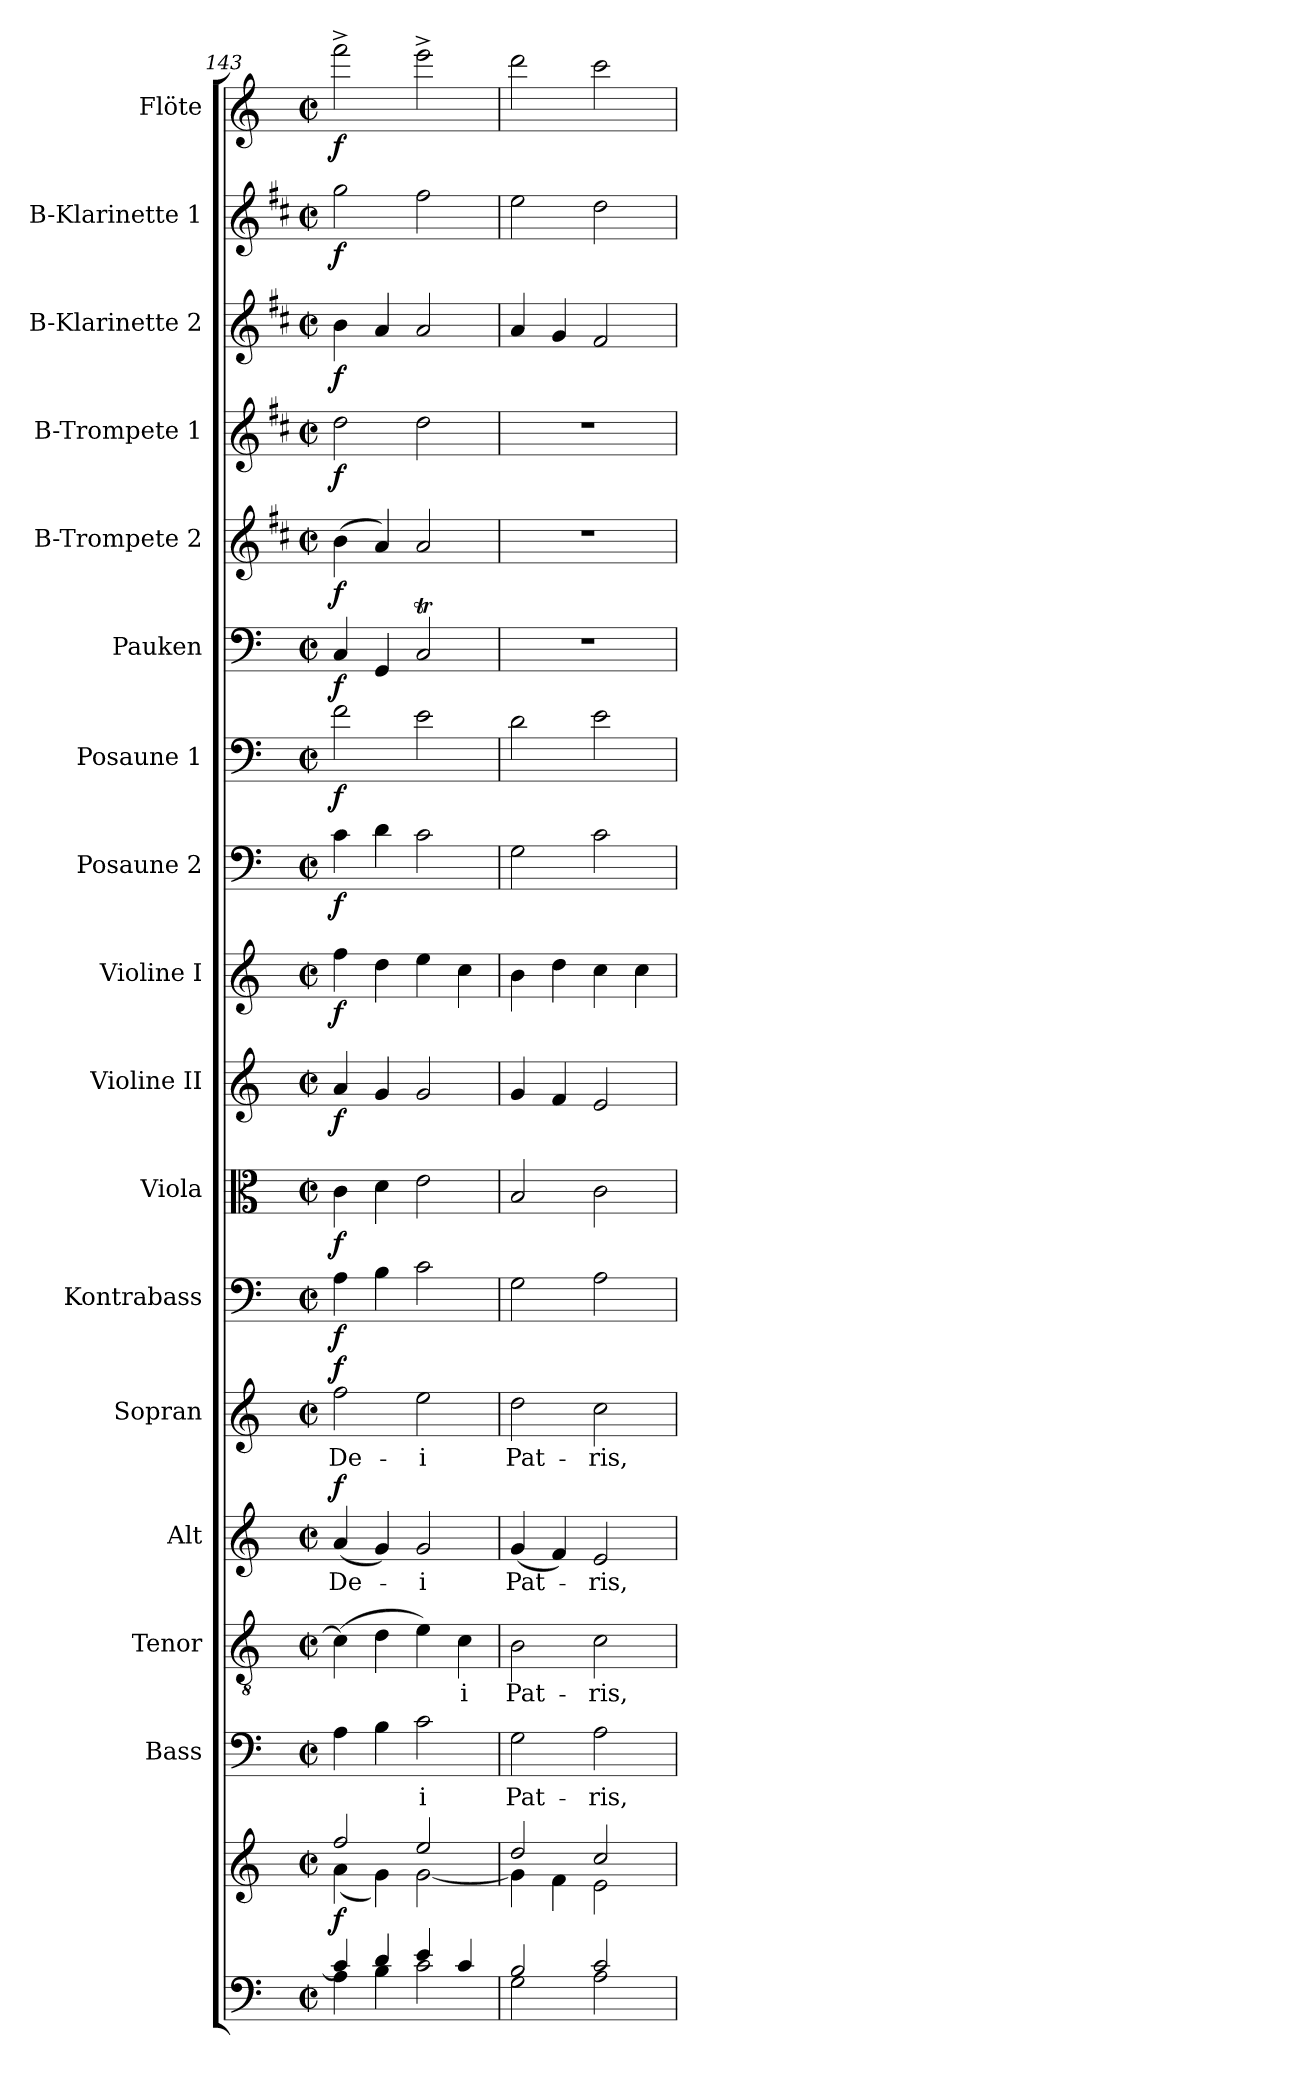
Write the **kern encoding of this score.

**kern	**kern	**dynam	**kern	**text	**kern	**text	**kern	**text	**dynam	**kern	**text	**dynam	**kern	**dynam	**kern	**dynam	**kern	**dynam	**kern	**dynam	**kern	**dynam	**kern	**dynam	**kern	**dynam	**kern	**dynam	**kern	**dynam	**kern	**dynam	**kern	**dynam	**kern	**dynam
*part17	*part17	*part17	*part16	*part16	*part15	*part15	*part14	*part14	*part14	*part13	*part13	*part13	*part12	*part12	*part11	*part11	*part10	*part10	*part9	*part9	*part8	*part8	*part7	*part7	*part6	*part6	*part5	*part5	*part4	*part4	*part3	*part3	*part2	*part2	*part1	*part1
*staff18	*staff17	*staff17/18	*staff16	*staff16	*staff15	*staff15	*staff14	*staff14	*staff14	*staff13	*staff13	*staff13	*staff12	*staff12	*staff11	*staff11	*staff10	*staff10	*staff9	*staff9	*staff8	*staff8	*staff7	*staff7	*staff6	*staff6	*staff5	*staff5	*staff4	*staff4	*staff3	*staff3	*staff2	*staff2	*staff1	*staff1
*	*	*	*I"Bass	*	*I"Tenor	*	*I"Alt	*	*	*I"Sopran	*	*	*I"Kontrabass	*	*I"Viola	*	*I"Violine II	*	*I"Violine I	*	*I"Posaune 2	*	*I"Posaune 1	*	*I"Pauken	*	*I"B-Trompete 2	*	*I"B-Trompete 1	*	*I"B-Klarinette 2	*	*I"B-Klarinette 1	*	*I"Flöte	*
*	*	*	*I'B.	*	*I'T.	*	*I'A.	*	*	*I'S.	*	*	*I'Kb.	*	*I'Vla.	*	*I'Vl. II	*	*I'Vl. I	*	*I'Pos. 2	*	*I'Pos. 1	*	*I'Pk.	*	*I'B Trp. 2	*	*I'B Trp. 1	*	*I'B Kl. 2	*	*I'B Kl. 1	*	*I'Fl.	*
*clefF4	*clefG2	*	*clefF4	*	*clefGv2	*	*clefG2	*	*	*clefG2	*	*	*clefF4	*	*clefC3	*	*clefG2	*	*clefG2	*	*clefF4	*	*clefF4	*	*clefF4	*	*clefG2	*	*clefG2	*	*clefG2	*	*clefG2	*	*clefG2	*
*	*	*	*	*	*	*	*	*	*	*	*	*	*ITrd7c12	*	*	*	*	*	*	*	*	*	*	*	*	*	*ITrd1c2	*	*ITrd1c2	*	*ITrd1c2	*	*ITrd1c2	*	*	*
*k[]	*k[]	*	*k[]	*	*k[]	*	*k[]	*	*	*k[]	*	*	*k[]	*	*k[]	*	*k[]	*	*k[]	*	*k[]	*	*k[]	*	*k[]	*	*k[]	*	*k[]	*	*k[]	*	*k[]	*	*k[]	*
*C:	*C:	*	*C:	*	*C:	*	*C:	*	*	*C:	*	*	*C:	*	*C:	*	*C:	*	*C:	*	*C:	*	*C:	*	*C:	*	*C:	*	*C:	*	*C:	*	*C:	*	*C:	*
*M2/2	*M2/2	*	*M2/2	*	*M2/2	*	*M2/2	*	*	*M2/2	*	*	*M2/2	*	*M2/2	*	*M2/2	*	*M2/2	*	*M2/2	*	*M2/2	*	*M2/2	*	*M2/2	*	*M2/2	*	*M2/2	*	*M2/2	*	*M2/2	*
*met(c|)	*met(c|)	*	*met(c|)	*	*met(c|)	*	*met(c|)	*	*	*met(c|)	*	*	*met(c|)	*	*met(c|)	*	*met(c|)	*	*met(c|)	*	*met(c|)	*	*met(c|)	*	*met(c|)	*	*met(c|)	*	*met(c|)	*	*met(c|)	*	*met(c|)	*	*met(c|)	*
=143	=143	=143	=143	=143	=143	=143	=143	=143	=143	=143	=143	=143	=143	=143	=143	=143	=143	=143	=143	=143	=143	=143	=143	=143	=143	=143	=143	=143	=143	=143	=143	=143	=143	=143	=143	=143
*^	*^	*	*	*	*	*	*	*	*	*	*	*	*	*	*	*	*	*	*	*	*	*	*	*	*	*	*	*	*	*	*	*	*	*	*	*
!	!	!	!	!LO:DY:b	!	!	!	!	!	!LO:LY:b	!LO:DY:a	!	!LO:LY:b	!LO:DY:a	!	!LO:DY:b	!	!LO:DY:b	!	!LO:DY:b	!	!LO:DY:b	!	!LO:DY:b	!	!LO:DY:b	!	!LO:DY:b	!	!LO:DY:b	!	!LO:DY:b	!	!LO:DY:b	!	!LO:DY:b	!	!LO:DY:b
4c/]	4A\	2ff/	(<4a\	f	4A\	.	(>4c\]	.	(<4a/	De-	f	2ff\	De-	f	4AA\	f	4c\	f	4a/	f	4ff\	f	4c\	f	2f\	f	4C/	f	(>4a\	f	2cc\	f	4a\	f	2ff\	f	2fff^>\	f
4d/	4B\	.	4g\)	.	4B\	.	4d\	.	4g/)	.	.	.	.	.	4BB\	.	4d\	.	4g/	.	4dd\	.	4d\	.	.	.	4GG/	.	4g/)	.	.	.	4g/	.	.	.	.	.
!	!	!	!	!	!	!LO:LY:b	!	!	!	!LO:LY:b	!	!	!LO:LY:b	!	!	!	!	!	!	!	!	!	!	!	!	!	!	!	!	!	!	!	!	!	!	!	!	!
4e/	2c\	2ee/	[<2g\	.	2c\	-i	4e\)	.	2g/	-i	.	2ee\	-i	.	2C\	.	2e\	.	2g/	.	4ee\	.	2c\	.	2e\	.	2CT/	.	2g/	.	2cc\	.	2g/	.	2ee\	.	2eee^>\	.
!	!	!	!	!	!	!	!	!LO:LY:b	!	!	!	!	!	!	!	!	!	!	!	!	!	!	!	!	!	!	!	!	!	!	!	!	!	!	!	!	!	!
4c/	.	.	.	.	.	.	4c\	-i	.	.	.	.	.	.	.	.	.	.	.	.	4cc\	.	.	.	.	.	.	.	.	.	.	.	.	.	.	.	.	.
!!LO:PB:g=z
=144	=144	=144	=144	=144	=144	=144	=144	=144	=144	=144	=144	=144	=144	=144	=144	=144	=144	=144	=144	=144	=144	=144	=144	=144	=144	=144	=144	=144	=144	=144	=144	=144	=144	=144	=144	=144	=144	=144
!	!	!	!	!	!	!LO:LY:b	!	!LO:LY:b	!	!LO:LY:b	!	!	!LO:LY:b	!	!	!	!	!	!	!	!	!	!	!	!	!	!	!	!	!	!	!	!	!	!	!	!	!
2B/	2G\	2dd/	4g\]	.	2G\	Pat-	2B\	Pat-	(<4g/	Pat-	.	2dd\	Pat-	.	2GG\	.	2B/	.	4g/	.	4b\	.	2G\	.	2d\	.	1r	.	1r	.	1r	.	4g/	.	2dd\	.	2ddd\	.
.	.	.	4f\	.	.	.	.	.	4f/)	.	.	.	.	.	.	.	.	.	4f/	.	4dd\	.	.	.	.	.	.	.	.	.	.	.	4f/	.	.	.	.	.
!	!	!	!	!	!	!LO:LY:b	!	!LO:LY:b	!	!LO:LY:b	!	!	!LO:LY:b	!	!	!	!	!	!	!	!	!	!	!	!	!	!	!	!	!	!	!	!	!	!	!	!	!
2c/	2A\	2cc/	2e\	.	2A\	-ris,	2c\	-ris,	2e/	-ris,	.	2cc\	-ris,	.	2AA\	.	2c\	.	2e/	.	4cc\	.	2c\	.	2e\	.	.	.	.	.	.	.	2e/	.	2cc\	.	2ccc\	.
.	.	.	.	.	.	.	.	.	.	.	.	.	.	.	.	.	.	.	.	.	4cc\	.	.	.	.	.	.	.	.	.	.	.	.	.	.	.	.	.
*v	*v	*	*	*	*	*	*	*	*	*	*	*	*	*	*	*	*	*	*	*	*	*	*	*	*	*	*	*	*	*	*	*	*	*	*	*	*	*
*	*v	*v	*	*	*	*	*	*	*	*	*	*	*	*	*	*	*	*	*	*	*	*	*	*	*	*	*	*	*	*	*	*	*	*	*	*	*
=	=	=	=	=	=	=	=	=	=	=	=	=	=	=	=	=	=	=	=	=	=	=	=	=	=	=	=	=	=	=	=	=	=	=	=	=
*-	*-	*-	*-	*-	*-	*-	*-	*-	*-	*-	*-	*-	*-	*-	*-	*-	*-	*-	*-	*-	*-	*-	*-	*-	*-	*-	*-	*-	*-	*-	*-	*-	*-	*-	*-	*-
